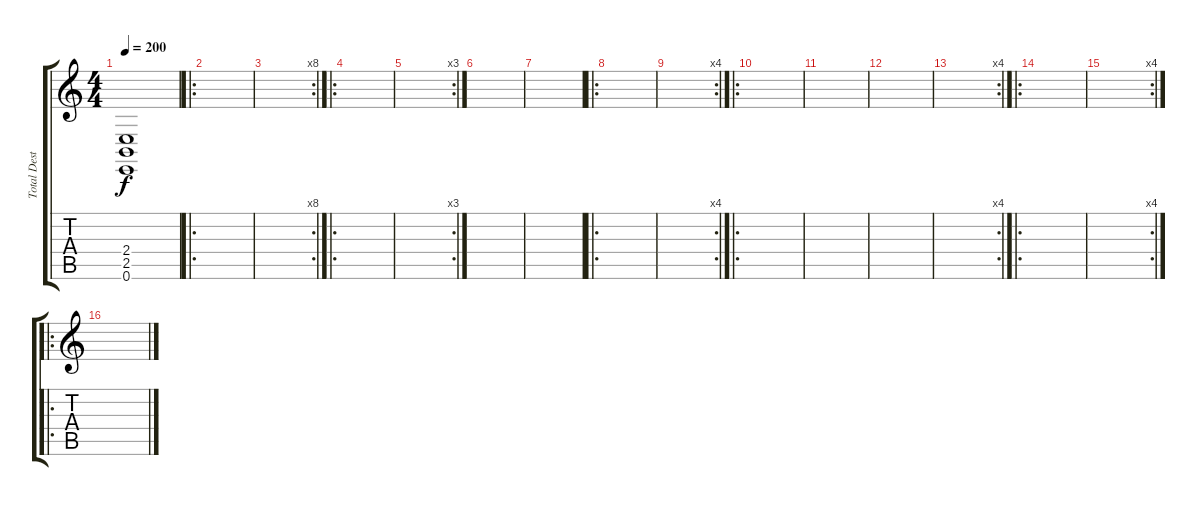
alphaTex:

\track ("Total Destruction!" "Total Dest") {instrument gunshot}
\staff {score tabs}
\tuning (E4 B3 G3 D3 A2 E2) {hide}
\ts (4 4)
\tempo 200
\clef g2
\ks c
(2.4 2.5 0.6).1{dy f instrument gunshot} |
\ro
|
\rc 8
|
\ro
|
\rc 3
|
|
|
\ro
|
\rc 4
|
\ro
|
|
|
\rc 4
|
\ro
|
\rc 4
|
\ro
